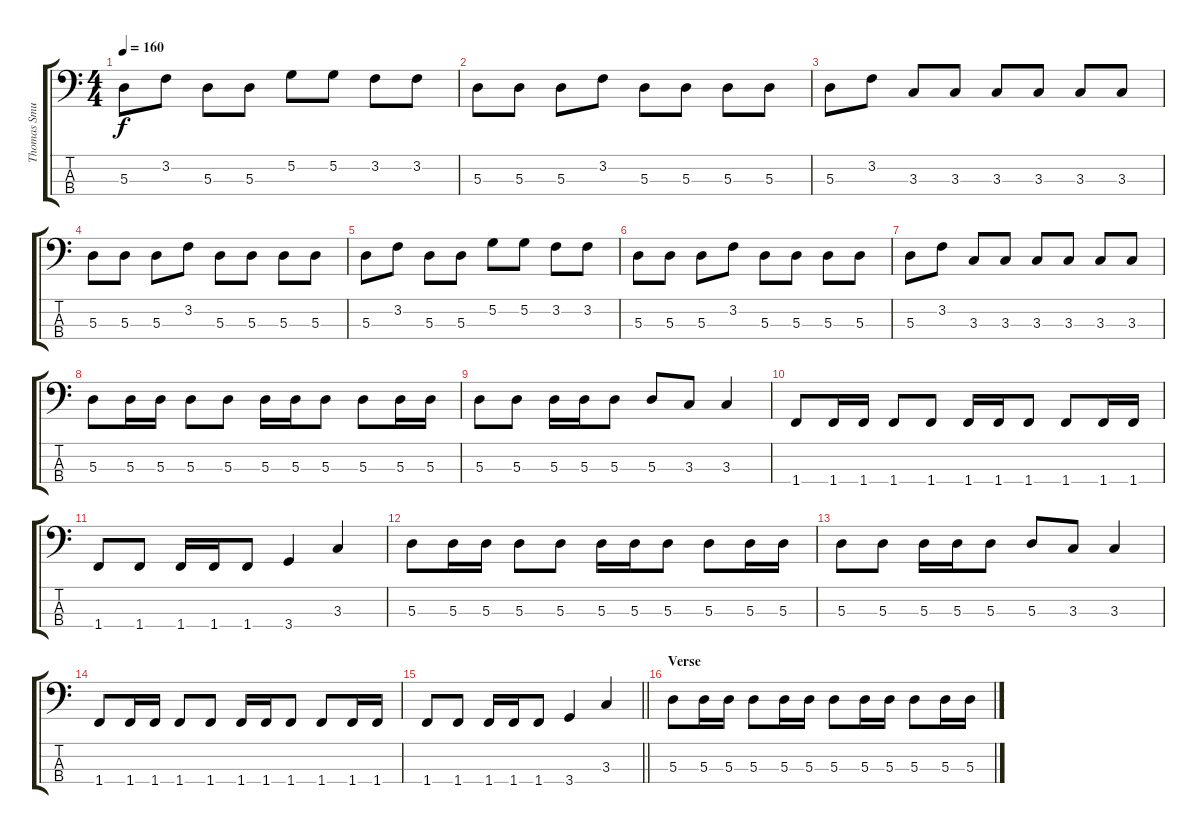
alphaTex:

\track ("Thomas Smuszynski" "Thomas Smu") {instrument electricbassfinger}
\staff {score tabs}
\tuning (G2 D2 A1 E1) {hide}
\ts (4 4)
\tempo 160
\clef f4
\ks c
5.3.8{dy f} 3.2.8 5.3.8 5.3.8 5.2.8 5.2.8 3.2.8 3.2.8 |
5.3.8 5.3.8 5.3.8 3.2.8 5.3.8 5.3.8 5.3.8 5.3.8 |
5.3.8 3.2.8 3.3.8 3.3.8 3.3.8 3.3.8 3.3.8 3.3.8 |
5.3.8 5.3.8 5.3.8 3.2.8 5.3.8 5.3.8 5.3.8 5.3.8 |
5.3.8 3.2.8 5.3.8 5.3.8 5.2.8 5.2.8 3.2.8 3.2.8 |
5.3.8 5.3.8 5.3.8 3.2.8 5.3.8 5.3.8 5.3.8 5.3.8 |
5.3.8 3.2.8 3.3.8 3.3.8 3.3.8 3.3.8 3.3.8 3.3.8 |
5.3.8 5.3.16 5.3.16 5.3.8 5.3.8 5.3.16 5.3.16 5.3.8 5.3.8 5.3.16 5.3.16 |
5.3.8 5.3.8 5.3.16 5.3.16 5.3.8 5.3.8 3.3.8 3.3.4 |
1.4.8 1.4.16 1.4.16 1.4.8 1.4.8 1.4.16 1.4.16 1.4.8 1.4.8 1.4.16 1.4.16 |
1.4.8 1.4.8 1.4.16 1.4.16 1.4.8 3.4.4 3.3.4 |
5.3.8 5.3.16 5.3.16 5.3.8 5.3.8 5.3.16 5.3.16 5.3.8 5.3.8 5.3.16 5.3.16 |
5.3.8 5.3.8 5.3.16 5.3.16 5.3.8 5.3.8 3.3.8 3.3.4 |
1.4.8 1.4.16 1.4.16 1.4.8 1.4.8 1.4.16 1.4.16 1.4.8 1.4.8 1.4.16 1.4.16 |
\barLineRight lightlight
1.4.8 1.4.8 1.4.16 1.4.16 1.4.8 3.4.4 3.3.4 |
\section ("" "Verse")
5.3.8 5.3.16 5.3.16 5.3.8 5.3.16 5.3.16 5.3.8 5.3.16 5.3.16 5.3.8 5.3.16 5.3.16
